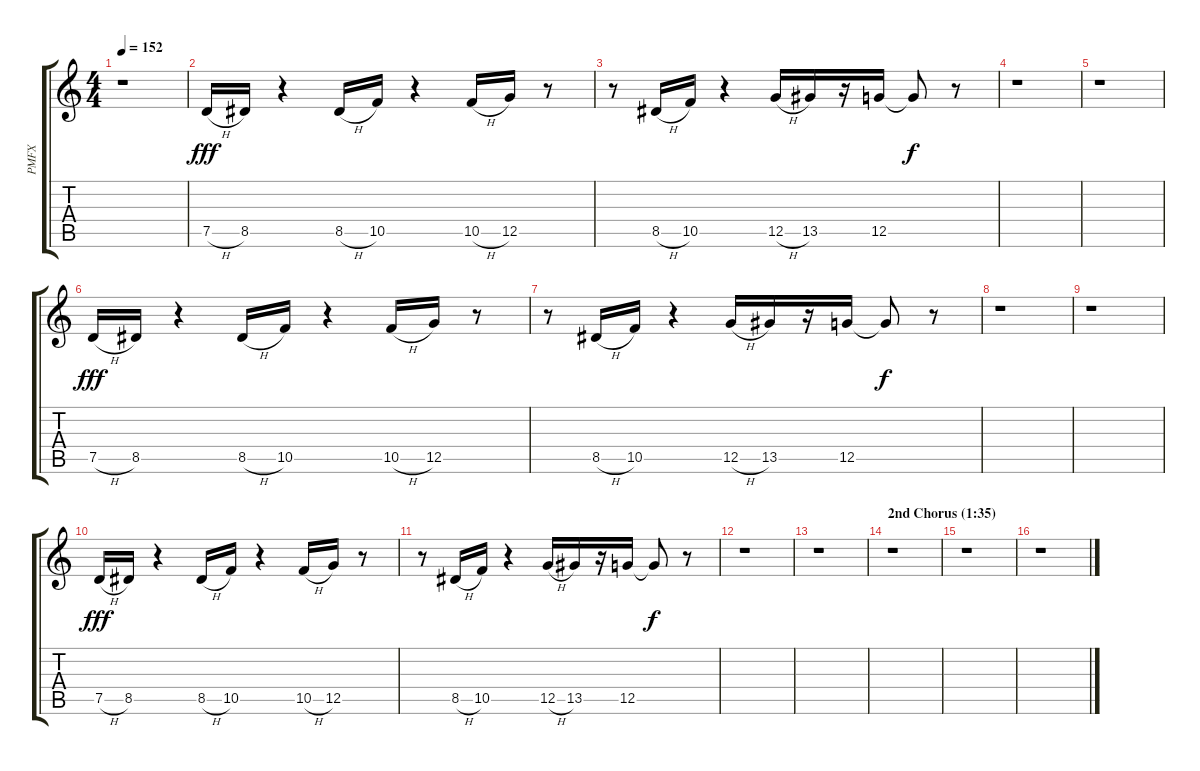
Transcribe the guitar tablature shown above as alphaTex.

\track ("PMFX" "PMFX") {instrument electricguitarjazz}
\staff {score tabs}
\tuning (D4 A3 F3 C3 G2 C2) {hide}
\ts (4 4)
\tempo 152
\clef g2
\ks c
r.1{dy f} |
7.5{h}.16{dy fff volume 16 instrument distortionguitar} 8.5.16 r.4 8.5{h}.16 10.5.16 r.4 10.5{h}.16 12.5.16 r.8 |
r.8{volume 16 instrument distortionguitar} 8.5{h}.16 10.5.16 r.4 12.5{h}.16 13.5.16 r.16 12.5.16 12.5{t}.8{dy f} r.8 |
r.1 |
r.1 |
7.5{h}.16{dy fff volume 16 instrument distortionguitar} 8.5.16 r.4 8.5{h}.16 10.5.16 r.4 10.5{h}.16 12.5.16 r.8 |
r.8{volume 16 instrument distortionguitar} 8.5{h}.16 10.5.16 r.4 12.5{h}.16 13.5.16 r.16 12.5.16 12.5{t}.8{dy f} r.8 |
r.1 |
r.1 |
7.5{h}.16{dy fff volume 16 instrument distortionguitar} 8.5.16 r.4 8.5{h}.16 10.5.16 r.4 10.5{h}.16 12.5.16 r.8 |
r.8{volume 16 instrument distortionguitar} 8.5{h}.16 10.5.16 r.4 12.5{h}.16 13.5.16 r.16 12.5.16 12.5{t}.8{dy f} r.8 |
r.1 |
r.1 |
\section ("" "2nd Chorus (1:35)")
r.1 |
r.1 |
r.1
